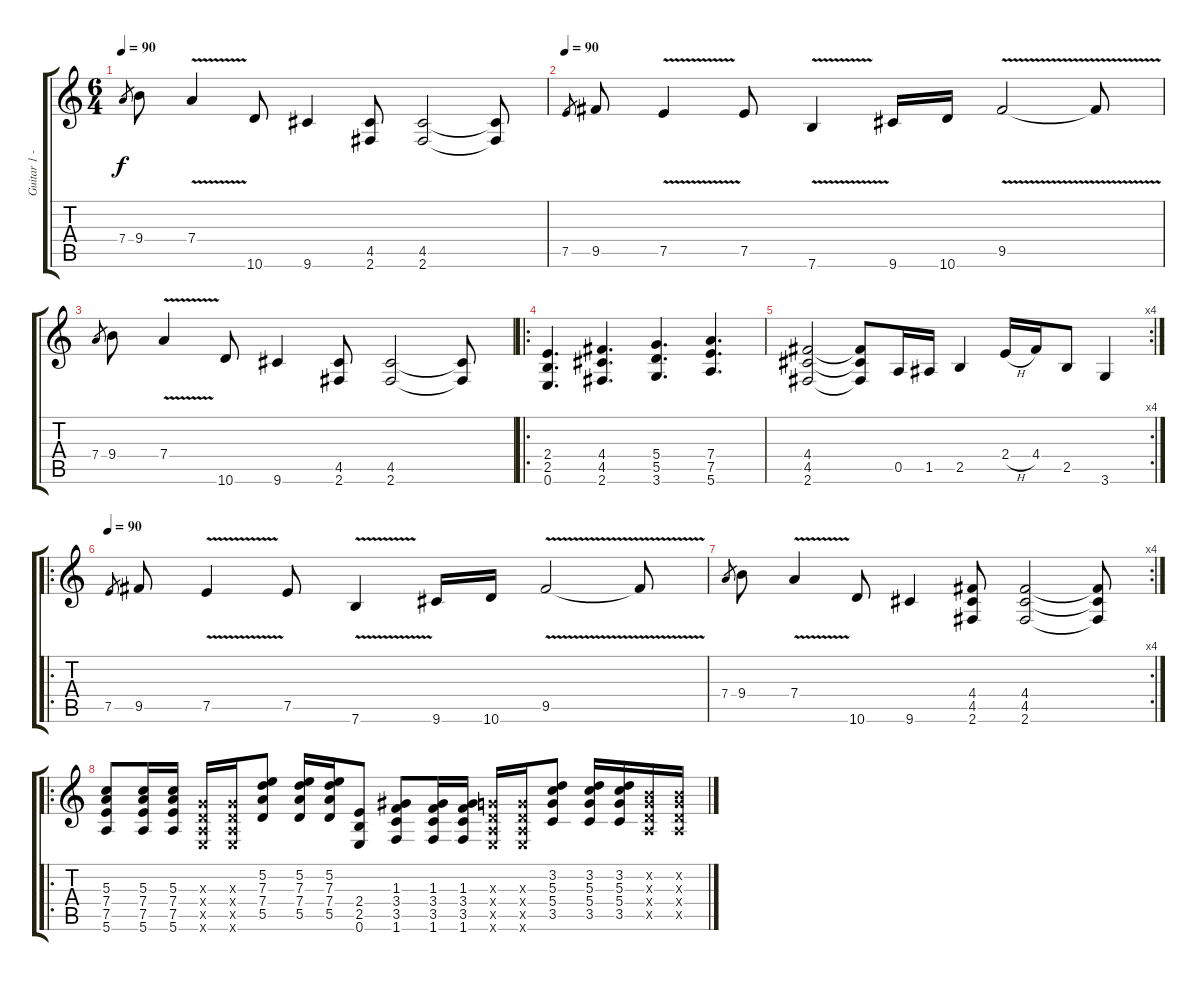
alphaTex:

\track ("Guitar 1 - Rythm" "Guitar 1 -") {instrument distortionguitar}
\staff {score tabs}
\tuning (E4 B3 G3 D3 A2 E2) {hide}
\ts (6 4)
\tempo 90
\clef g2
\ks c
7.4.8{gr dy f} 9.4.8 7.4{v}.4 10.6.8 9.6.4 (4.5 2.6).8 (4.5 2.6).2 (4.5{t} 2.6{t}).8 |
\tempo 90
7.5.8{gr} 9.5.8{volume 16 instrument distortionguitar} 7.5{v}.4 7.5.8 7.6{v}.4 9.6.16 10.6.16 9.5{v}.2 9.5{t}.8 |
7.4.8{gr} 9.4.8 7.4{v}.4 10.6.8 9.6.4 (4.5 2.6).8 (4.5 2.6).2 (4.5{t} 2.6{t}).8 |
\ro
(2.4 2.5 0.6).4{d} (4.4 4.5 2.6).4{d} (5.4 5.5 3.6).4{d} (7.4 7.5 5.6).4{d} |
\rc 4
(4.4 4.5 2.6).2 (4.4{t} 4.5{t} 2.6{t}).8 0.5.16 1.5.16 2.5.4 2.4{h}.16 4.4.16 2.5.8 3.6.4 |
\ro
\tempo 90
7.5.8{gr} 9.5.8{volume 16 instrument distortionguitar} 7.5{v}.4 7.5.8 7.6{v}.4 9.6.16 10.6.16 9.5{v}.2 9.5{t}.8 |
\rc 4
7.4.8{gr} 9.4.8 7.4{v}.4 10.6.8 9.6.4 (4.4 4.5 2.6).8 (4.4 4.5 2.6).2 (4.4{t} 4.5{t} 2.6{t}).8 |
\ro
(5.3 7.4 7.5 5.6).8{volume 13} (5.3 7.4 7.5 5.6).16 (5.3 7.4 7.5 5.6).16 (0.3{x} 0.4{x} 0.5{x} 0.6{x}).16 (0.3{x} 0.4{x} 0.5{x} 0.6{x}).16 (5.2 7.3 7.4 5.5).8 (5.2 7.3 7.4 5.5).16 (5.2 7.3 7.4 5.5).16 (2.4 2.5 0.6).8 (1.3 3.4 3.5 1.6).8 (1.3 3.4 3.5 1.6).16 (1.3 3.4 3.5 1.6).16 (0.3{x} 0.4{x} 0.5{x} 0.6{x}).16 (0.3{x} 0.4{x} 0.5{x} 0.6{x}).16 (3.2 5.3 5.4 3.5).8 (3.2 5.3 5.4 3.5).16 (3.2 5.3 5.4 3.5).16 (0.2{x} 0.3{x} 0.4{x} 0.5{x}).16 (0.2{x} 0.3{x} 0.4{x} 0.5{x}).16
